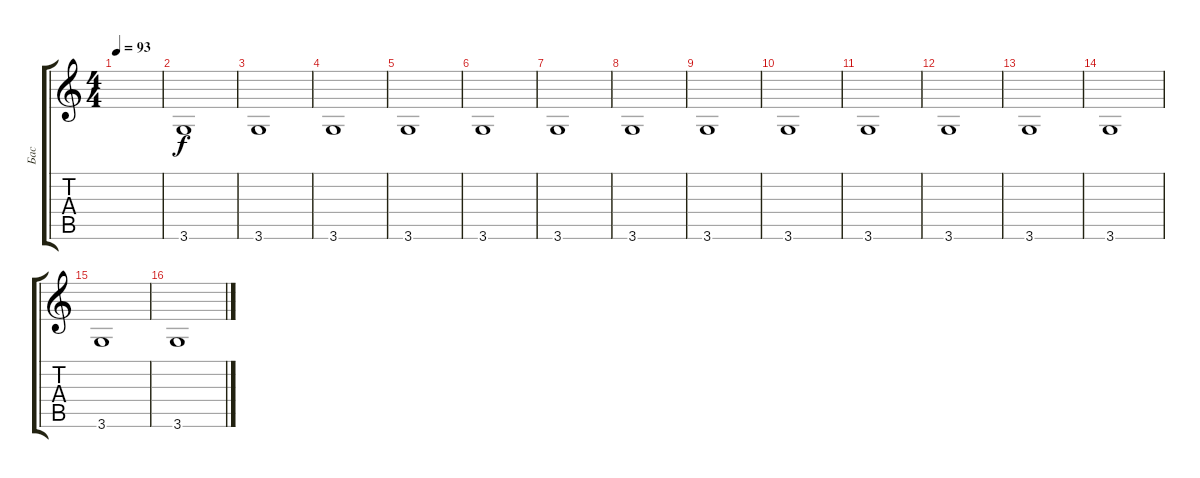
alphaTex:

\track ("Бас" "Бас") {instrument electricbassfinger}
\staff {score tabs}
\tuning (E4 B3 G3 D3 A2 E2) {hide}
\ts (4 4)
\tempo 93
\clef g2
\ks c
|
3.6.1 |
3.6.1 |
3.6.1 |
3.6.1 |
3.6.1 |
3.6.1 |
3.6.1 |
3.6.1 |
3.6.1 |
3.6.1 |
3.6.1 |
3.6.1 |
3.6.1 |
3.6.1 |
3.6.1
